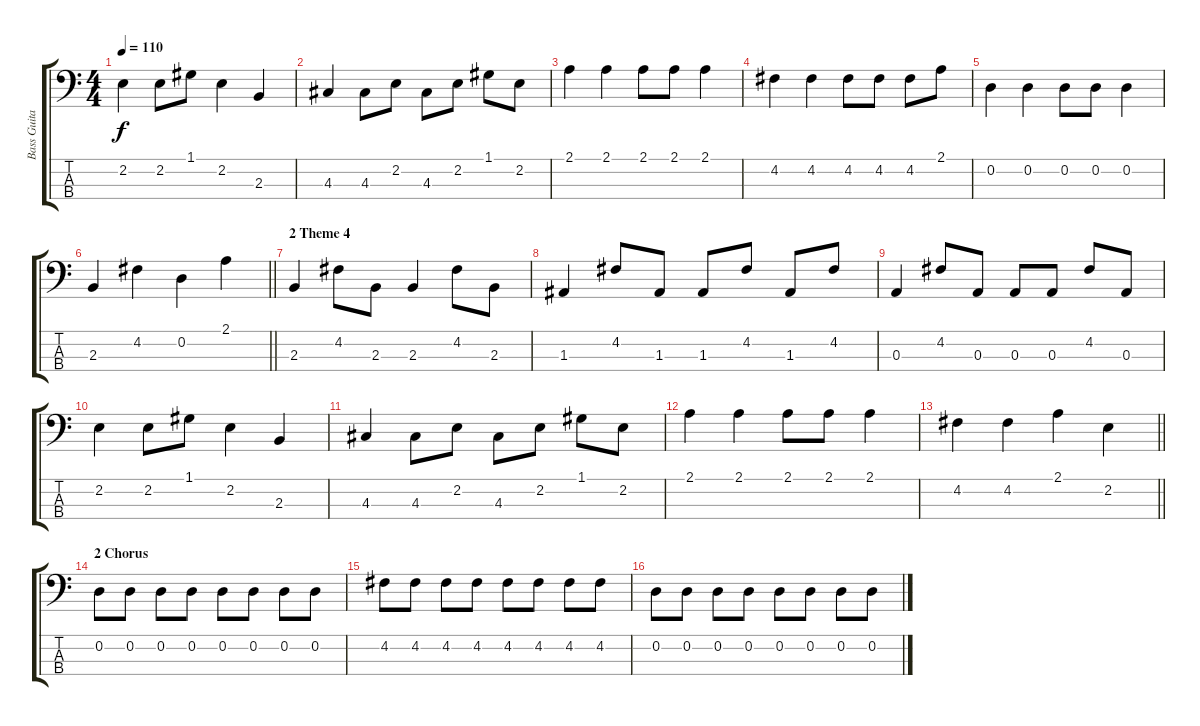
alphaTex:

\track ("Bass Guitar" "Bass Guita") {instrument electricbassfinger}
\staff {score tabs}
\tuning (G2 D2 A1 E1) {hide}
\ts (4 4)
\tempo 110
\clef f4
\ks c
2.2.4{dy f} 2.2.8 1.1.8 2.2.4 2.3.4 |
4.3.4 4.3.8 2.2.8 4.3.8 2.2.8 1.1.8 2.2.8 |
2.1.4 2.1.4 2.1.8 2.1.8 2.1.4 |
4.2.4 4.2.4 4.2.8 4.2.8 4.2.8 2.1.8 |
0.2.4 0.2.4 0.2.8 0.2.8 0.2.4 |
\barLineRight lightlight
2.3.4 4.2.4 0.2.4 2.1.4 |
\section ("" "2 Theme 4")
2.3.4 4.2.8 2.3.8 2.3.4 4.2.8 2.3.8 |
1.3.4 4.2.8 1.3.8 1.3.8 4.2.8 1.3.8 4.2.8 |
0.3.4 4.2.8 0.3.8 0.3.8 0.3.8 4.2.8 0.3.8 |
2.2.4 2.2.8 1.1.8 2.2.4 2.3.4 |
4.3.4 4.3.8 2.2.8 4.3.8 2.2.8 1.1.8 2.2.8 |
2.1.4 2.1.4 2.1.8 2.1.8 2.1.4 |
\barLineRight lightlight
4.2.4 4.2.4 2.1.4 2.2.4 |
\section ("" "2 Chorus")
0.2.8 0.2.8 0.2.8 0.2.8 0.2.8 0.2.8 0.2.8 0.2.8 |
4.2.8 4.2.8 4.2.8 4.2.8 4.2.8 4.2.8 4.2.8 4.2.8 |
0.2.8 0.2.8 0.2.8 0.2.8 0.2.8 0.2.8 0.2.8 0.2.8
